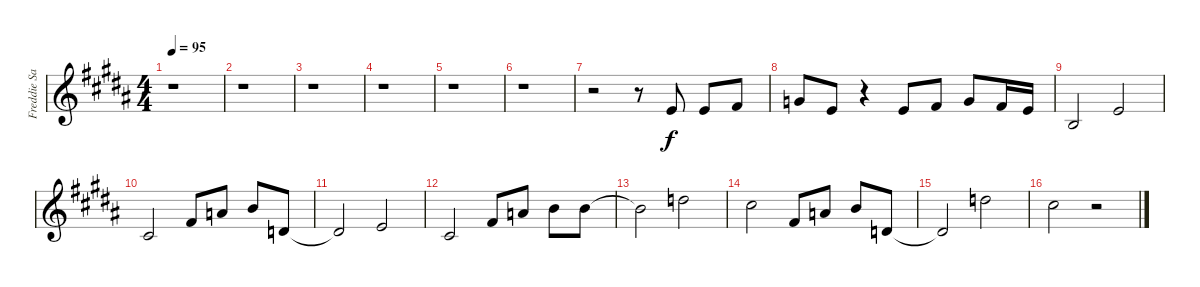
\track ("Freddie Salem Vocals" "Freddie Sa") {instrument tenorsax}
\staff {score}
\tuning (E4 B3 G3 D3 A2 E2) {hide}
\ts (4 4)
\tempo 95
\clef g2
\ks g#minor
r.1{dy f} |
r.1 |
r.1 |
r.1 |
r.1 |
r.1 |
r.2 r.8 9.3.8 9.3.8 7.2.8 |
8.2.8 9.3.8 r.4 9.3.8 7.2.8 8.2.8 7.2.16 9.3.16 |
9.4.2 9.3.2 |
6.3.2 7.2.8 10.2.8 7.1.8 7.3.8 |
7.3{t}.2 9.3.2 |
6.3.2 7.2.8 10.2.8 7.1.8 7.1.8 |
7.1{t}.2 10.1.2 |
9.1.2 7.2.8 10.2.8 7.1.8 7.3.8 |
7.3{t}.2 15.2.2 |
14.2.2 r.2
